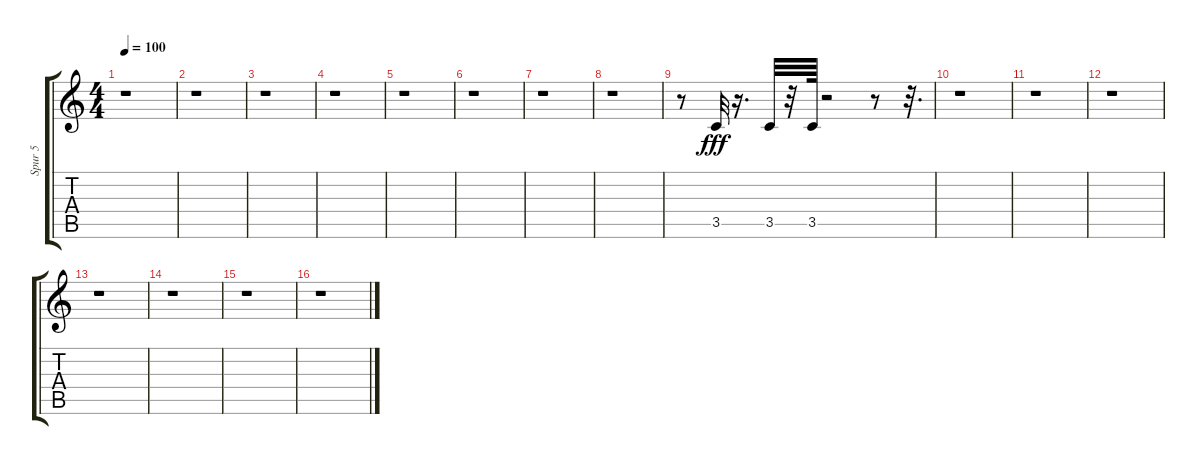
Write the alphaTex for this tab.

\track ("Spur 5" "Spur 5") {instrument electricguitarmuted}
\staff {score tabs}
\tuning (E4 B3 G3 D3 A2 E2) {hide}
\ts (4 4)
\tempo 100
\clef g2
\ks c
r.1{dy fff instrument electricguitarmuted} |
r.1 |
r.1 |
r.1 |
r.1 |
r.1 |
r.1 |
r.1 |
r.8 3.5.32 r.16{d} 3.5.32 r.32 3.5.64 r.2 r.8 r.32{d} |
r.1 |
r.1 |
r.1 |
r.1 |
r.1 |
r.1 |
r.1
